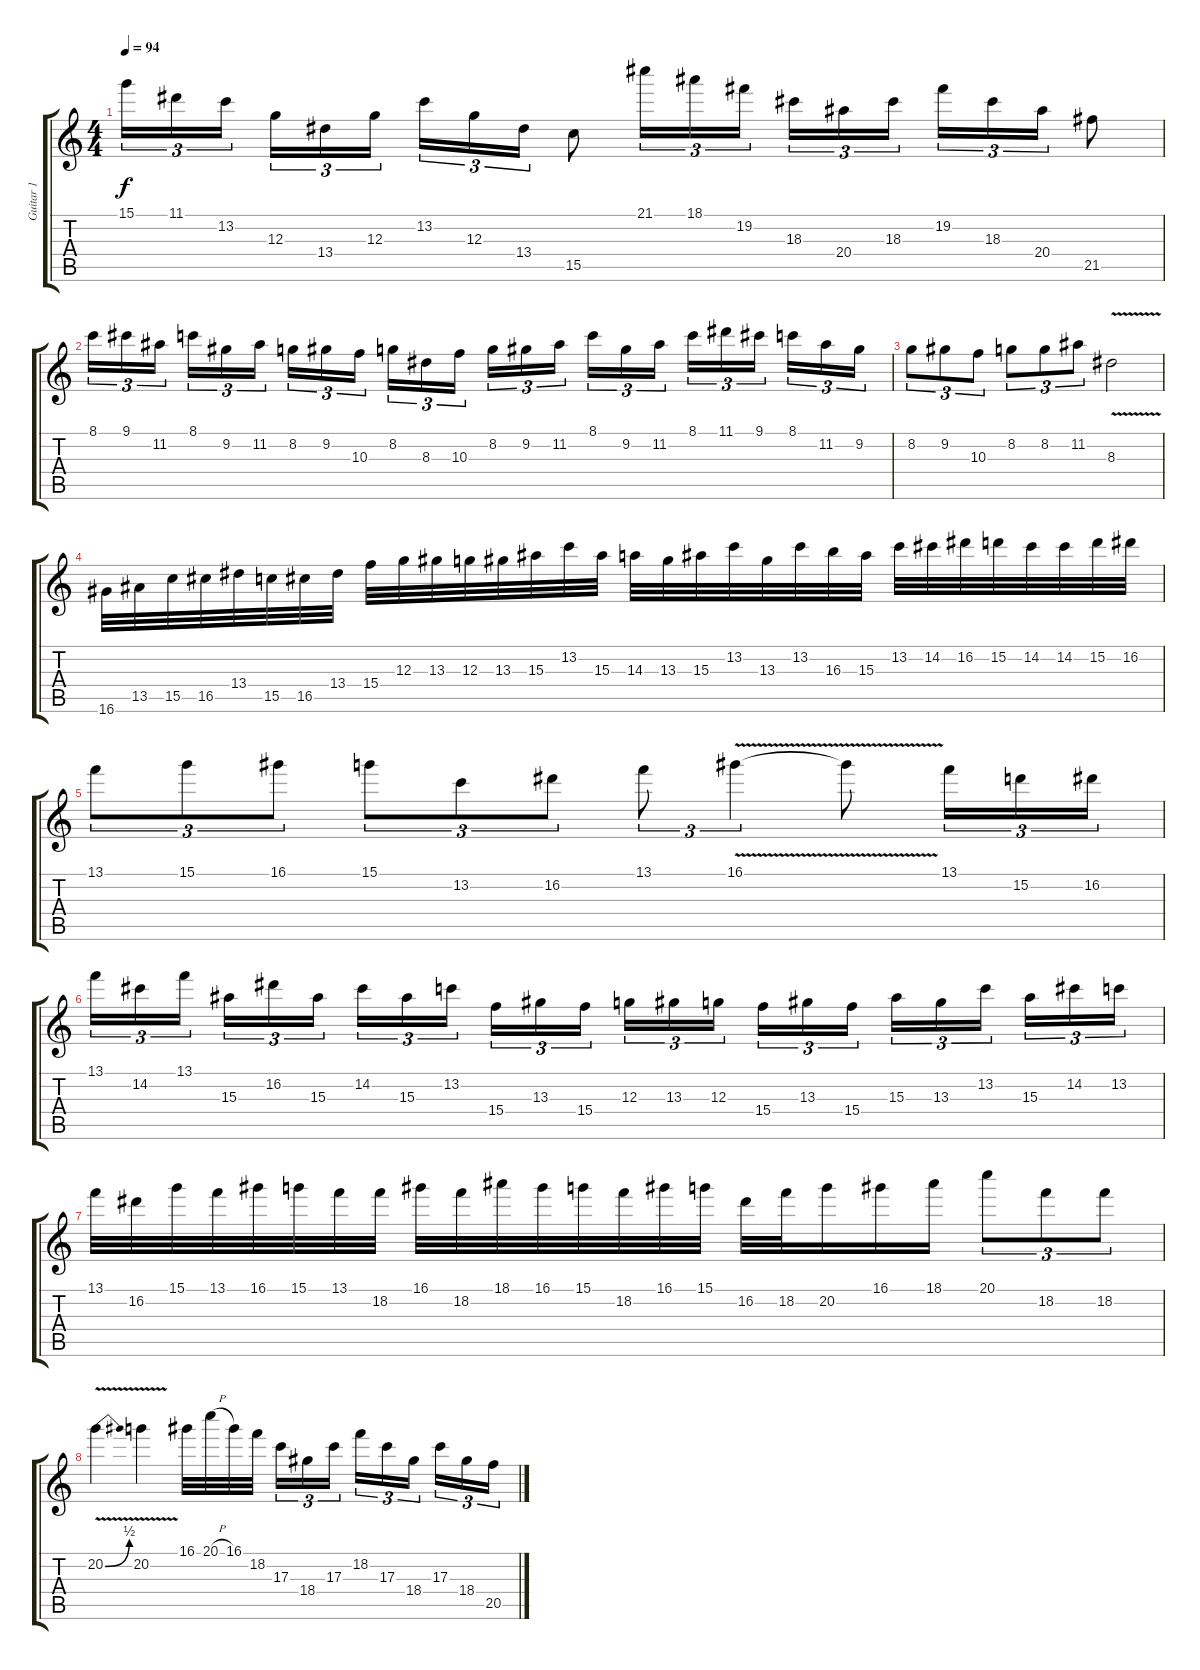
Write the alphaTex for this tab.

\track ("Guitar 1" "Guitar 1") {instrument distortionguitar}
\staff {score tabs}
\tuning (E4 B3 G3 D3 A2 E2) {hide}
\ts (4 4)
\tempo 94
\clef g2
\ks c
15.1.16{tu (3 2) dy f} 11.1.16{tu (3 2)} 13.2.16{tu (3 2)} 12.3.16{tu (3 2)} 13.4.16{tu (3 2)} 12.3.16{tu (3 2)} 13.2.16{tu (3 2)} 12.3.16{tu (3 2)} 13.4.16{tu (3 2)} 15.5.8 21.1.16{tu (3 2)} 18.1.16{tu (3 2)} 19.2.16{tu (3 2)} 18.3.16{tu (3 2)} 20.4.16{tu (3 2)} 18.3.16{tu (3 2)} 19.2.16{tu (3 2)} 18.3.16{tu (3 2)} 20.4.16{tu (3 2)} 21.5.8 |
8.1.16{tu (3 2) volume 16 instrument distortionguitar} 9.1.16{tu (3 2)} 11.2.16{tu (3 2)} 8.1.16{tu (3 2)} 9.2.16{tu (3 2)} 11.2.16{tu (3 2)} 8.2.16{tu (3 2)} 9.2.16{tu (3 2)} 10.3.16{tu (3 2)} 8.2.16{tu (3 2)} 8.3.16{tu (3 2)} 10.3.16{tu (3 2)} 8.2.16{tu (3 2)} 9.2.16{tu (3 2)} 11.2.16{tu (3 2)} 8.1.16{tu (3 2)} 9.2.16{tu (3 2)} 11.2.16{tu (3 2)} 8.1.16{tu (3 2)} 11.1.16{tu (3 2)} 9.1.16{tu (3 2)} 8.1.16{tu (3 2)} 11.2.16{tu (3 2)} 9.2.16{tu (3 2)} |
8.2.8{tu (3 2)} 9.2.8{tu (3 2)} 10.3.8{tu (3 2)} 8.2.8{tu (3 2)} 8.2.8{tu (3 2)} 11.2.8{tu (3 2)} 8.3{v}.2 |
16.6.32 13.5.32 15.5.32 16.5.32 13.4.32 15.5.32 16.5.32 13.4.32 15.4.32 12.3.32 13.3.32 12.3.32 13.3.32 15.3.32 13.2.32 15.3.32 14.3.32 13.3.32 15.3.32 13.2.32 13.3.32 13.2.32 16.3.32 15.3.32 13.2.32 14.2.32 16.2.32 15.2.32 14.2.32 14.2.32 15.2.32 16.2.32 |
13.1.8{tu (3 2)} 15.1.8{tu (3 2)} 16.1.8{tu (3 2)} 15.1.8{tu (3 2)} 13.2.8{tu (3 2)} 16.2.8{tu (3 2)} 13.1.8{tu (3 2)} 16.1{v}.4{tu (3 2)} 16.1{t}.8 13.1.16{tu (3 2)} 15.2.16{tu (3 2)} 16.2.16{tu (3 2)} |
13.1.16{tu (3 2)} 14.2.16{tu (3 2)} 13.1.16{tu (3 2)} 15.3.16{tu (3 2)} 16.2.16{tu (3 2)} 15.3.16{tu (3 2)} 14.2.16{tu (3 2)} 15.3.16{tu (3 2)} 13.2.16{tu (3 2)} 15.4.16{tu (3 2)} 13.3.16{tu (3 2)} 15.4.16{tu (3 2)} 12.3.16{tu (3 2)} 13.3.16{tu (3 2)} 12.3.16{tu (3 2)} 15.4.16{tu (3 2)} 13.3.16{tu (3 2)} 15.4.16{tu (3 2)} 15.3.16{tu (3 2)} 13.3.16{tu (3 2)} 13.2.16{tu (3 2)} 15.3.16{tu (3 2)} 14.2.16{tu (3 2)} 13.2.16{tu (3 2)} |
13.1.32 16.2.32 15.1.32 13.1.32 16.1.32 15.1.32 13.1.32 18.2.32 16.1.32 18.2.32 18.1.32 16.1.32 15.1.32 18.2.32 16.1.32 15.1.32 16.2.32 18.2.32 20.2.16 16.1.16 18.1.16 20.1.8{tu (3 2)} 18.2.8{tu (3 2)} 18.2.8{tu (3 2)} |
20.2{be (bend 0 0 60 2) v}.4 20.2{v}.4 16.1.32 20.1{h}.32 16.1.32 18.2.32 17.3.16{tu (3 2)} 18.4.16{tu (3 2)} 17.3.16{tu (3 2)} 18.2.16{tu (3 2)} 17.3.16{tu (3 2)} 18.4.16{tu (3 2)} 17.3.16{tu (3 2)} 18.4.16{tu (3 2)} 20.5.16{tu (3 2)}
